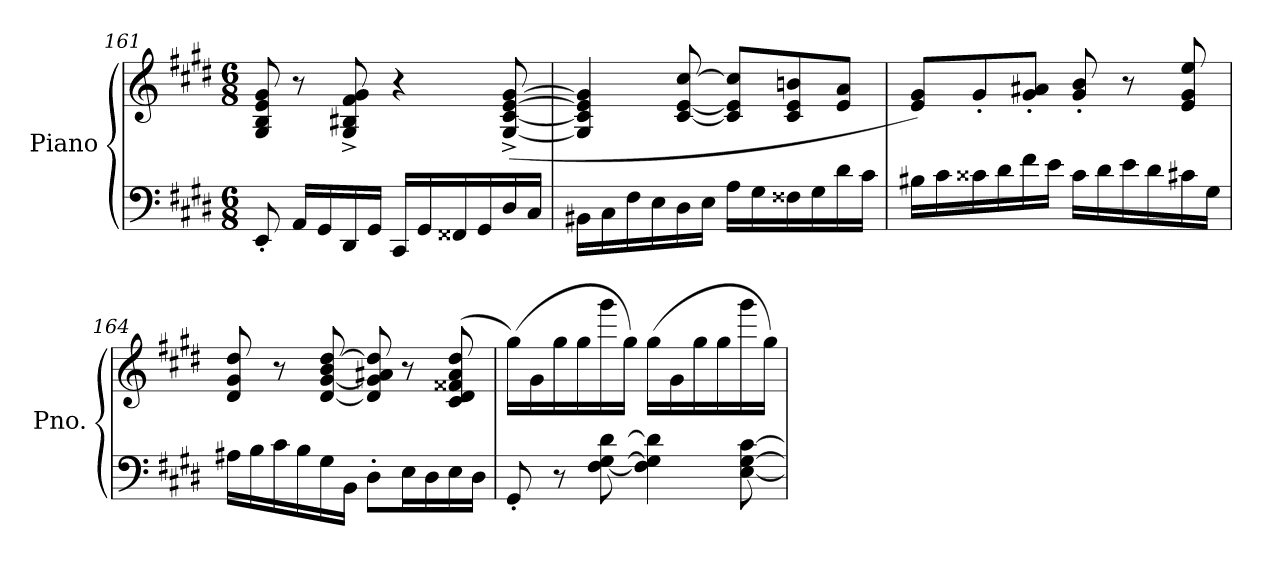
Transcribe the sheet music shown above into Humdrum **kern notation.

**kern	**kern
*part1	*part1
*staff2	*staff1
*I"Piano	*
*I'Pno.	*
*clefF4	*clefG2
*k[f#c#g#d#]	*k[f#c#g#d#]
*M6/8	*M6/8
=161	=161
8EE'/	8G#/ 8B/ 8e/ 8g#/
16AA/LL	8r
16GG#/	.
16DD#/	8G#/^ 8B#X/^ 8f#/^ 8g#/^
16GG#/JJ	.
16CC#/LL	4r
16GG#/	.
16FF##X/	.
16GG#/	.
16D#/	([8G#/^ [8c#/^ [8e/^ [8g#/^
16C#/JJ	.
=162	=162
16BB#X\LL	4G#/] 4c#/] 4e/] 4g#/]
16C#\	.
16F#\	.
16E\	.
16D#\	[8c#/ [8e/ [8cc#/
16E\JJ	.
16A\LL	8c#/] 8e/] 8cc#/]L
16G#\	.
16F##X\	8c#/ 8e/ 8bn/
16G#\	.
16d#\	8e/ 8a/J
16c#\JJ	.
!!LO:LB:g=z
=163	=163
16B#X\LL	8e/ 8g#/L)
16c#\	.
16c##X\	8g#'/
16d#\	.
16f#\	8g#/' 8a#X/'J
16e\JJ	.
16c##\LL	8g#/' 8b/'
16d#\	.
16e\	8r
16d#\	.
16c#X\	8e/ 8g#/ 8ee/
16G#\JJ	.
=164	=164
16A#X\LL	8d#/ 8g#/ 8dd#/
16B\	.
16c#\	8r
16B\	.
16G#\	[8d#/ [8g#/ 8b/ [8dd#/
16BB\JJ	.
8D#'\L	8d#/] 8g#/] 8a#X/ 8dd#/]
16E\L	8r
16D#\	.
16E\	(>8c#/ 8d#/ 8f##X/ 8a#/ 8dd#/
16D#\JJ	.
=165	=165
8GG#'/	(16gg#\LL)
.	16g#\
8r	16gg#\
.	16gg#\
[8F#\ [8G#\ [8d#\	16ggg#\
.	16gg#\JJ)
4F#\] 4G#\] 4d#\]	(16gg#\LL
.	16g#\
.	16gg#\
.	16gg#\
[8E\ [8G#\ [8c#\	16ggg#\
.	16gg#\JJ)
=	=
*-	*-
